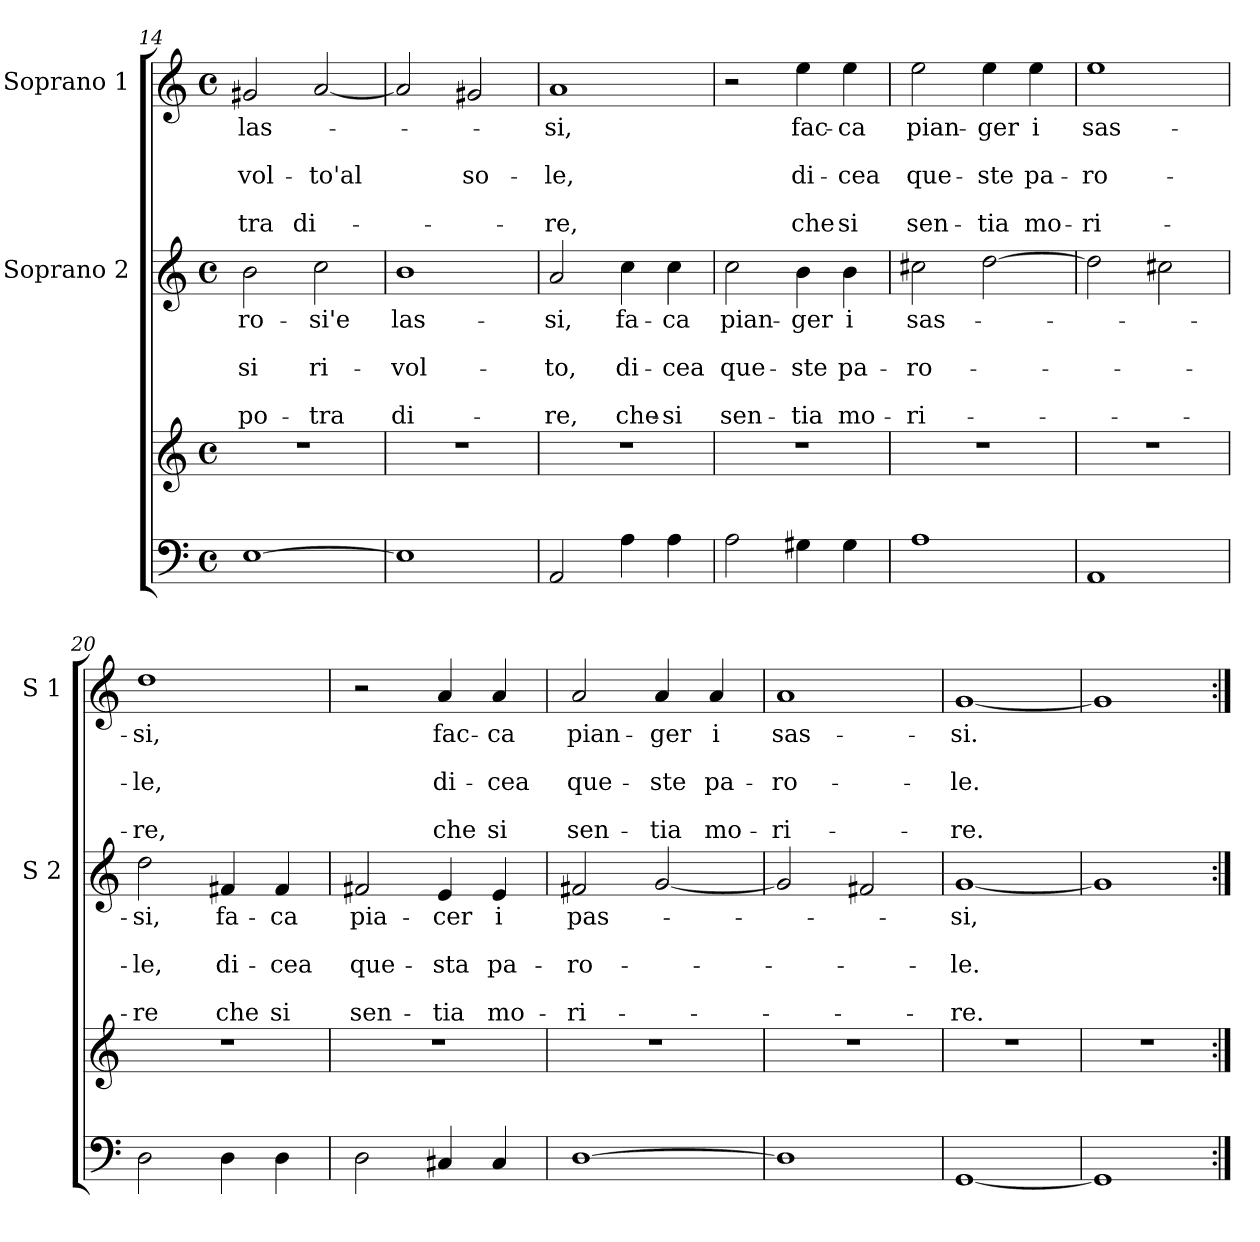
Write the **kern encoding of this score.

**kern	**kern	**kern	**text	**text	**text	**text	**text	**kern	**text	**text	**text	**text	**text
*part3	*part3	*part2	*part2	*part2	*part2	*part2	*part2	*part1	*part1	*part1	*part1	*part1	*part1
*staff4	*staff3	*staff2	*staff2	*staff2	*staff2	*staff2	*staff2	*staff1	*staff1	*staff1	*staff1	*staff1	*staff1
*	*	*I"Soprano 2	*	*	*	*	*	*I"Soprano 1	*	*	*	*	*
*	*	*I'S 2	*	*	*	*	*	*I'S 1	*	*	*	*	*
*clefF4	*clefG2	*clefG2	*	*	*	*	*	*clefG2	*	*	*	*	*
*k[]	*k[]	*k[]	*	*	*	*	*	*k[]	*	*	*	*	*
*C:	*C:	*C:	*	*	*	*	*	*C:	*	*	*	*	*
*M4/4	*M4/4	*M4/4	*	*	*	*	*	*M4/4	*	*	*	*	*
*met(c)	*met(c)	*met(c)	*	*	*	*	*	*met(c)	*	*	*	*	*
=14	=14	=14	=14	=14	=14	=14	=14	=14	=14	=14	=14	=14	=14
!	!	!	!LO:LY:b	!	!LO:LY:b	!	!LO:LY:b	!	!LO:LY:b	!	!LO:LY:b	!	!LO:LY:b
[1E	1r	2b\	-ro-	.	-si	.	po-	2g#X/	las-	.	-vol-	.	-tra
!	!	!	!LO:LY:b	!	!LO:LY:b	!	!LO:LY:b	!	!	!	!LO:LY:b	!	!LO:LY:b
.	.	2cc\	-si'e	.	ri-	.	-tra	[2a/	.	.	-to'al	.	di-
=15	=15	=15	=15	=15	=15	=15	=15	=15	=15	=15	=15	=15	=15
!	!	!	!LO:LY:b	!	!LO:LY:b	!	!LO:LY:b	!	!	!	!	!	!
1E]	1r	1b	las-	.	-vol-	.	di-	2a/]	.	.	.	.	.
!	!	!	!	!	!	!	!	!	!	!	!LO:LY:b	!	!
.	.	.	.	.	.	.	.	2g#X/	.	.	so-	.	.
!!LO:LB:g=z
=16	=16	=16	=16	=16	=16	=16	=16	=16	=16	=16	=16	=16	=16
!	!	!	!LO:LY:b	!	!LO:LY:b	!	!LO:LY:b	!	!LO:LY:b	!	!LO:LY:b	!	!LO:LY:b
2AA/	1r	2a/	-si,	.	-to,	.	-re,	1a	-si,	.	-le,	.	-re,
!	!	!	!LO:LY:b	!	!LO:LY:b	!	!LO:LY:b	!	!	!	!	!	!
4A\	.	4cc\	fa-	.	di-	.	che-	.	.	.	.	.	.
!	!	!	!LO:LY:b	!	!LO:LY:b	!	!LO:LY:b	!	!	!	!	!	!
4A\	.	4cc\	-ca	.	-cea	.	-si	.	.	.	.	.	.
=17	=17	=17	=17	=17	=17	=17	=17	=17	=17	=17	=17	=17	=17
!	!	!	!LO:LY:b	!	!LO:LY:b	!	!LO:LY:b	!	!	!	!	!	!
2A\	1r	2cc\	pian-	.	que-	.	sen-	2r	.	.	.	.	.
!	!	!	!LO:LY:b	!	!LO:LY:b	!	!LO:LY:b	!	!LO:LY:b	!	!LO:LY:b	!	!LO:LY:b
4G#X\	.	4b\	-ger	.	-ste	.	-tia	4ee\	fac-	.	di-	.	che
!	!	!	!LO:LY:b	!	!LO:LY:b	!	!LO:LY:b	!	!LO:LY:b	!	!LO:LY:b	!	!LO:LY:b
4G#\	.	4b\	i	.	pa-	.	mo-	4ee\	-ca	.	-cea	.	si
=18	=18	=18	=18	=18	=18	=18	=18	=18	=18	=18	=18	=18	=18
!	!	!	!LO:LY:b	!	!LO:LY:b	!	!LO:LY:b	!	!LO:LY:b	!	!LO:LY:b	!	!LO:LY:b
1A	1r	2cc#X\	sas-	.	-ro-	.	-ri-	2ee\	pian-	.	que-	.	sen-
!	!	!	!	!	!	!	!	!	!LO:LY:b	!	!LO:LY:b	!	!LO:LY:b
.	.	[2dd\	.	.	.	.	.	4ee\	-ger	.	-ste	.	-tia
!	!	!	!	!	!	!	!	!	!LO:LY:b	!	!LO:LY:b	!	!LO:LY:b
.	.	.	.	.	.	.	.	4ee\	i	.	pa-	.	mo-
=19	=19	=19	=19	=19	=19	=19	=19	=19	=19	=19	=19	=19	=19
!	!	!	!	!	!	!	!	!	!LO:LY:b	!	!LO:LY:b	!	!LO:LY:b
1AA	1r	2dd\]	.	.	.	.	.	1ee	sas-	.	-ro-	.	-ri-
.	.	2cc#X\	.	.	.	.	.	.	.	.	.	.	.
=20	=20	=20	=20	=20	=20	=20	=20	=20	=20	=20	=20	=20	=20
!	!	!	!LO:LY:b	!	!LO:LY:b	!	!LO:LY:b	!	!LO:LY:b	!	!LO:LY:b	!	!LO:LY:b
2D\	1r	2dd\	-si,	.	-le,	.	-re	1dd	-si,	.	-le,	.	-re,
!	!	!	!LO:LY:b	!	!LO:LY:b	!	!LO:LY:b	!	!	!	!	!	!
4D\	.	4f#X/	fa-	.	di-	.	che	.	.	.	.	.	.
!	!	!	!LO:LY:b	!	!LO:LY:b	!	!LO:LY:b	!	!	!	!	!	!
4D\	.	4f#/	-ca	.	-cea	.	si	.	.	.	.	.	.
!!LO:LB:g=z
=21	=21	=21	=21	=21	=21	=21	=21	=21	=21	=21	=21	=21	=21
!	!	!	!LO:LY:b	!	!LO:LY:b	!	!LO:LY:b	!	!	!	!	!	!
2D\	1r	2f#X/	pia-	.	que-	.	sen-	2r	.	.	.	.	.
!	!	!	!LO:LY:b	!	!LO:LY:b	!	!LO:LY:b	!	!LO:LY:b	!	!LO:LY:b	!	!LO:LY:b
4C#X/	.	4e/	-cer	.	-sta	.	-tia	4a/	fac-	.	di-	.	che
!	!	!	!LO:LY:b	!	!LO:LY:b	!	!LO:LY:b	!	!LO:LY:b	!	!LO:LY:b	!	!LO:LY:b
4C#/	.	4e/	i	.	pa-	.	mo-	4a/	-ca	.	-cea	.	si
=22	=22	=22	=22	=22	=22	=22	=22	=22	=22	=22	=22	=22	=22
!	!	!	!LO:LY:b	!	!LO:LY:b	!	!LO:LY:b	!	!LO:LY:b	!	!LO:LY:b	!	!LO:LY:b
[1D	1r	2f#X/	pas-	.	-ro-	.	-ri-	2a/	pian-	.	que-	.	sen-
!	!	!	!	!	!	!	!	!	!LO:LY:b	!	!LO:LY:b	!	!LO:LY:b
.	.	[2g/	.	.	.	.	.	4a/	-ger	.	-ste	.	-tia
!	!	!	!	!	!	!	!	!	!LO:LY:b	!	!LO:LY:b	!	!LO:LY:b
.	.	.	.	.	.	.	.	4a/	i	.	pa-	.	mo-
=23	=23	=23	=23	=23	=23	=23	=23	=23	=23	=23	=23	=23	=23
!	!	!	!	!	!	!	!	!	!LO:LY:b	!	!LO:LY:b	!	!LO:LY:b
1D]	1r	2g/]	.	.	.	.	.	1a	sas-	.	-ro-	.	-ri-
.	.	2f#X/	.	.	.	.	.	.	.	.	.	.	.
=24	=24	=24	=24	=24	=24	=24	=24	=24	=24	=24	=24	=24	=24
!	!	!	!LO:LY:b	!	!LO:LY:b	!	!LO:LY:b	!	!LO:LY:b	!	!LO:LY:b	!	!LO:LY:b
[1GG	1r	[1g	-si,	.	-le.	.	-re.	[1g	-si.	.	-le.	.	-re.
=25	=25	=25	=25	=25	=25	=25	=25	=25	=25	=25	=25	=25	=25
1GG]	1r	1g]	.	.	.	.	.	1g]	.	.	.	.	.
=:|!	=:|!	=:|!	=:|!	=:|!	=:|!	=:|!	=:|!	=:|!	=:|!	=:|!	=:|!	=:|!	=:|!
*-	*-	*-	*-	*-	*-	*-	*-	*-	*-	*-	*-	*-	*-
